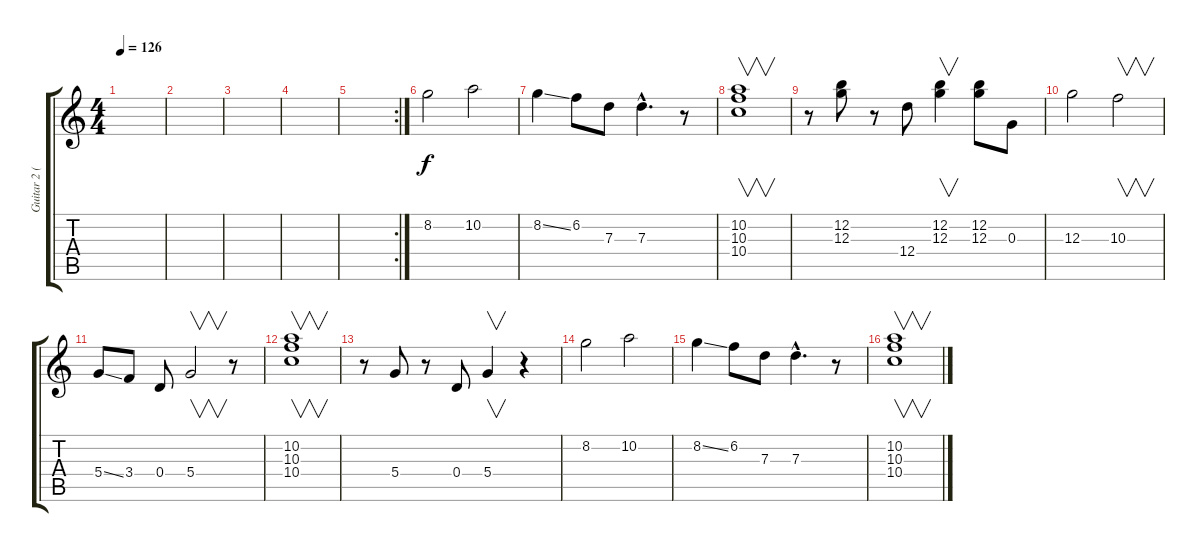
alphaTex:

\track ("Guitar 2 (open G tuning)" "Guitar 2 (") {instrument distortionguitar}
\staff {score tabs}
\tuning (D4 B3 G3 D3 G2 D2) {hide}
\ts (4 4)
\tempo 126
\clef g2
\ks c
|
|
|
|
\rc 2
|
8.2.2 10.2.2 |
8.2{ss}.4 6.2.8 7.3.8 7.3{hac}.4{d} r.8 |
(10.2 10.3 10.4).1{v} |
r.8 (12.2 12.3).8 r.8 12.4.8 (12.2 12.3).4{v} (12.2 12.3).8 0.3.8 |
12.3.2 10.3.2{v} |
5.4{ss}.8 3.4.8 0.4.8 5.4.2{v} r.8 |
(10.2 10.3 10.4).1{v} |
r.8 5.4.8 r.8 0.4.8 5.4.4{v} r.4 |
8.2.2 10.2.2 |
8.2{ss}.4 6.2.8 7.3.8 7.3{hac}.4{d} r.8 |
(10.2 10.3 10.4).1{v}
